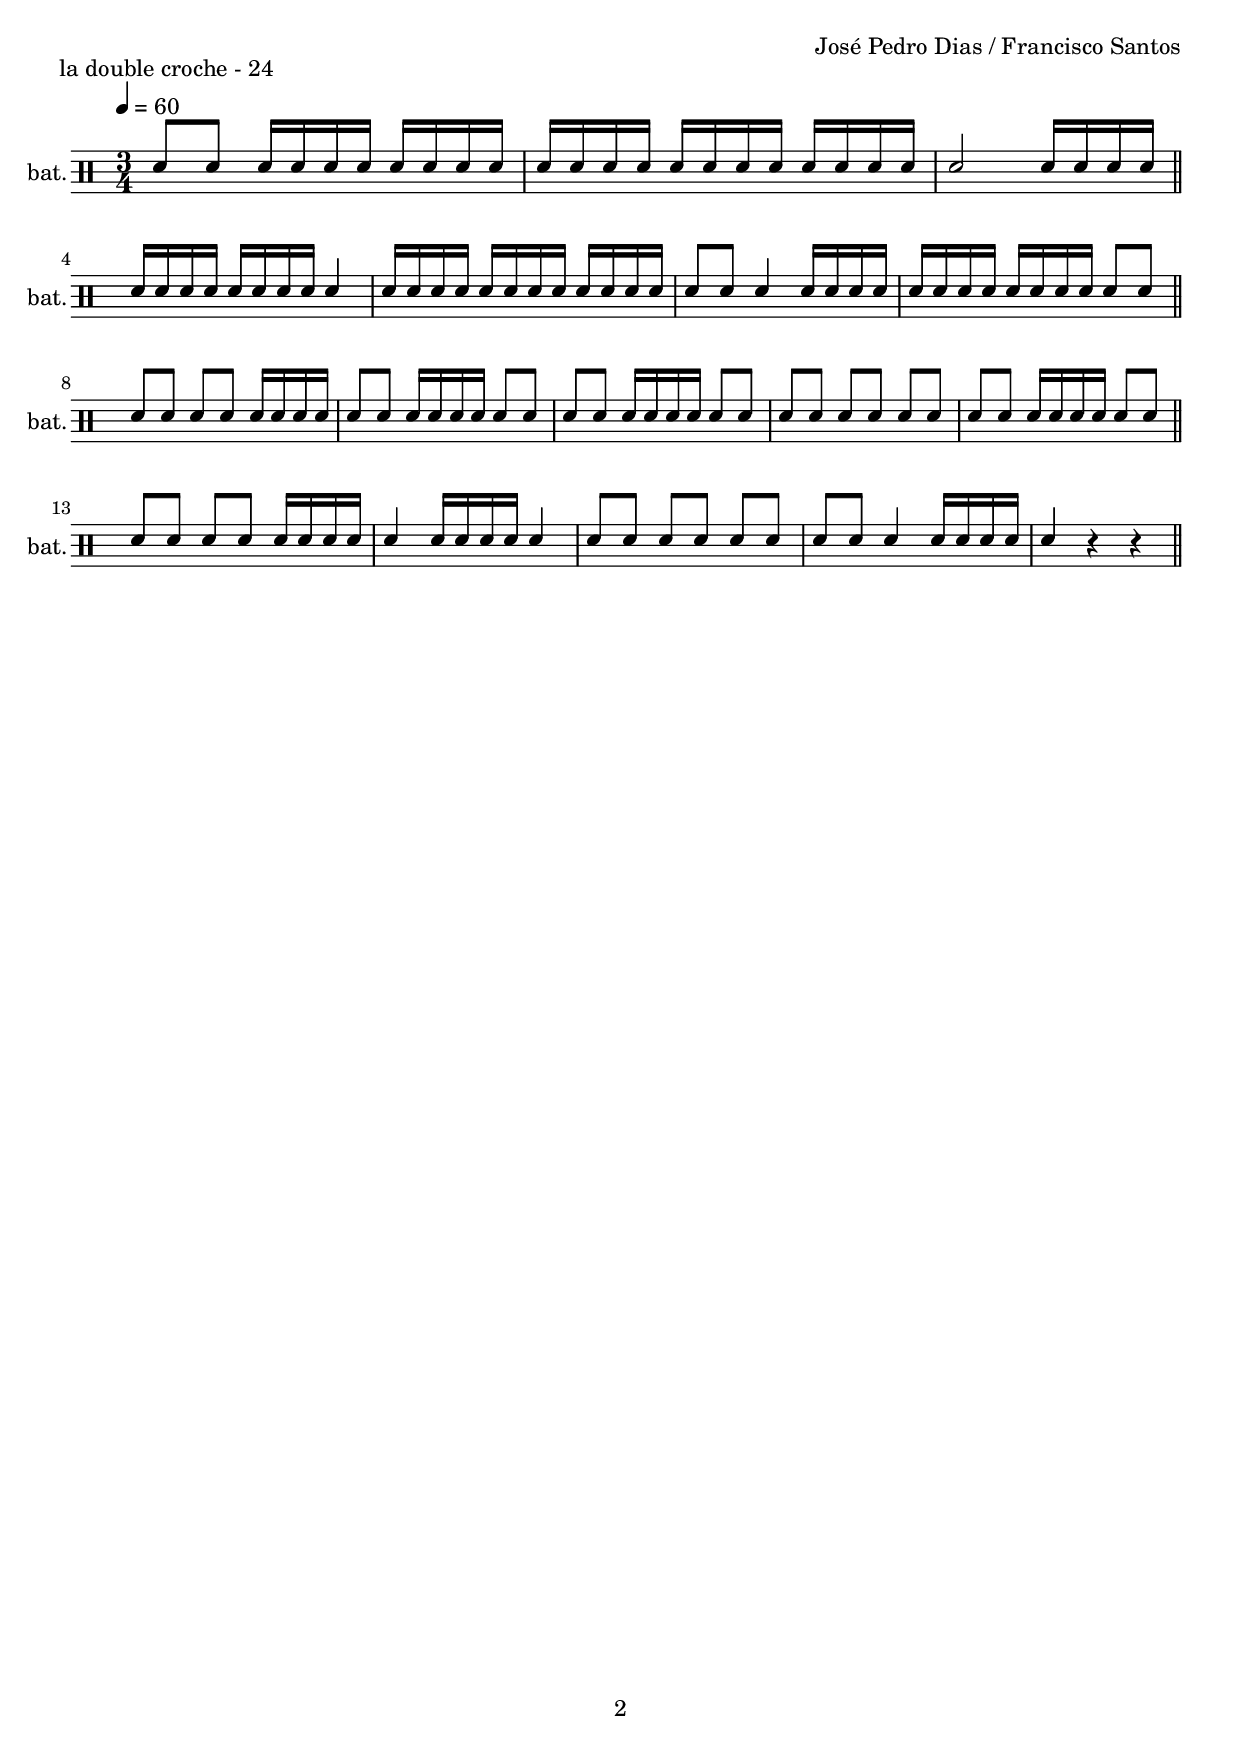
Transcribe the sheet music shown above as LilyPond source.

\version "2.24.2"

doc_title = "la double croche - 24"
page_no = "2"
bpm = 60
timezp = 3/4

xxiva = \drummode {
    sn8 8 16 16 16 16 16 16 16 16
    16 16 16 16 16 16 16 16 16 16 16 16
    2 16 16 16 16
}
xxivb = \drummode {
    16 16 16 16 16 16 16 16 4
    16 16 16 16 16 16 16 16 16 16 16 16
    8 8 4 16 16 16 16
    16 16 16 16 16 16 16 16 8 8
}
xxivc = \drummode {
    8 8 8 8 16 16 16 16
    8 8 16 16 16 16 8 8
    8 8 16 16 16 16 8 8
    8 8 8 8 8 8
    8 8 16 16 16 16 8 8
}
xxivd = \drummode {
    8 8 8 8 16 16 16 16
    4 16 16 16 16 4
    8 8 8 8 8 8
    8 8 4 16 16 16 16
    4 r4 r4
}

main = {
    \stemUp
    
    \xxiva    \section     \break
    \xxivb    \section     \break
    \xxivc    \section     \break
    \xxivd    \section     \break
}

\version "2.24.2"

%TEMP
%\include "oll-core/package.ily"
%\loadPackage lilypond-export
%opts.exporter = #exportMusicXML

%doc_title = "title"
%page_no = "1"
%timezp = 4/4
%bpm = 60

\header {
  piece = \doc_title
  composer = "José Pedro Dias / Francisco Santos"
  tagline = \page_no
}

\paper {
  %page-breaking = #ly:minimal-breaking % only breaks if necessary or force via \pageTurn
  %page-breaking = #ly:one-page-breaking % ends page early, dropping whitespace
  %page-breaking = #ly:page-turn-breaking % breaks at \pageTurn, may break also at \allowPageTurn
}

dr = {
    \new DrumStaff \with {
        %instrumentName = "drums"
        instrumentName = "bat."
        shortInstrumentName = "bat."
    }
    \new DrumVoice {
        \clef percussion
        \numericTimeSignature
        %\time 4/4
        \time \timezp
        \tempo 4 = \bpm
        \set Timing.beamExceptions = #'()
        \override Beam.positions = #'(4.8 . 4.8) % keeps beams horizontal

        \main
    }
}

% VISUALS
\score {
    \dr
    \layout {
        %indent = 3.0\cm
        %short-indent = 1.5\cm
        indent = 0.2\cm
        short-indent = 0.2\cm
    }
}

% MIDI
\score {
    \unfoldRepeats { \dr }
    \midi { \tempo 4 = \bpm }

    % TEMP
    %\FileExport #opts
}

